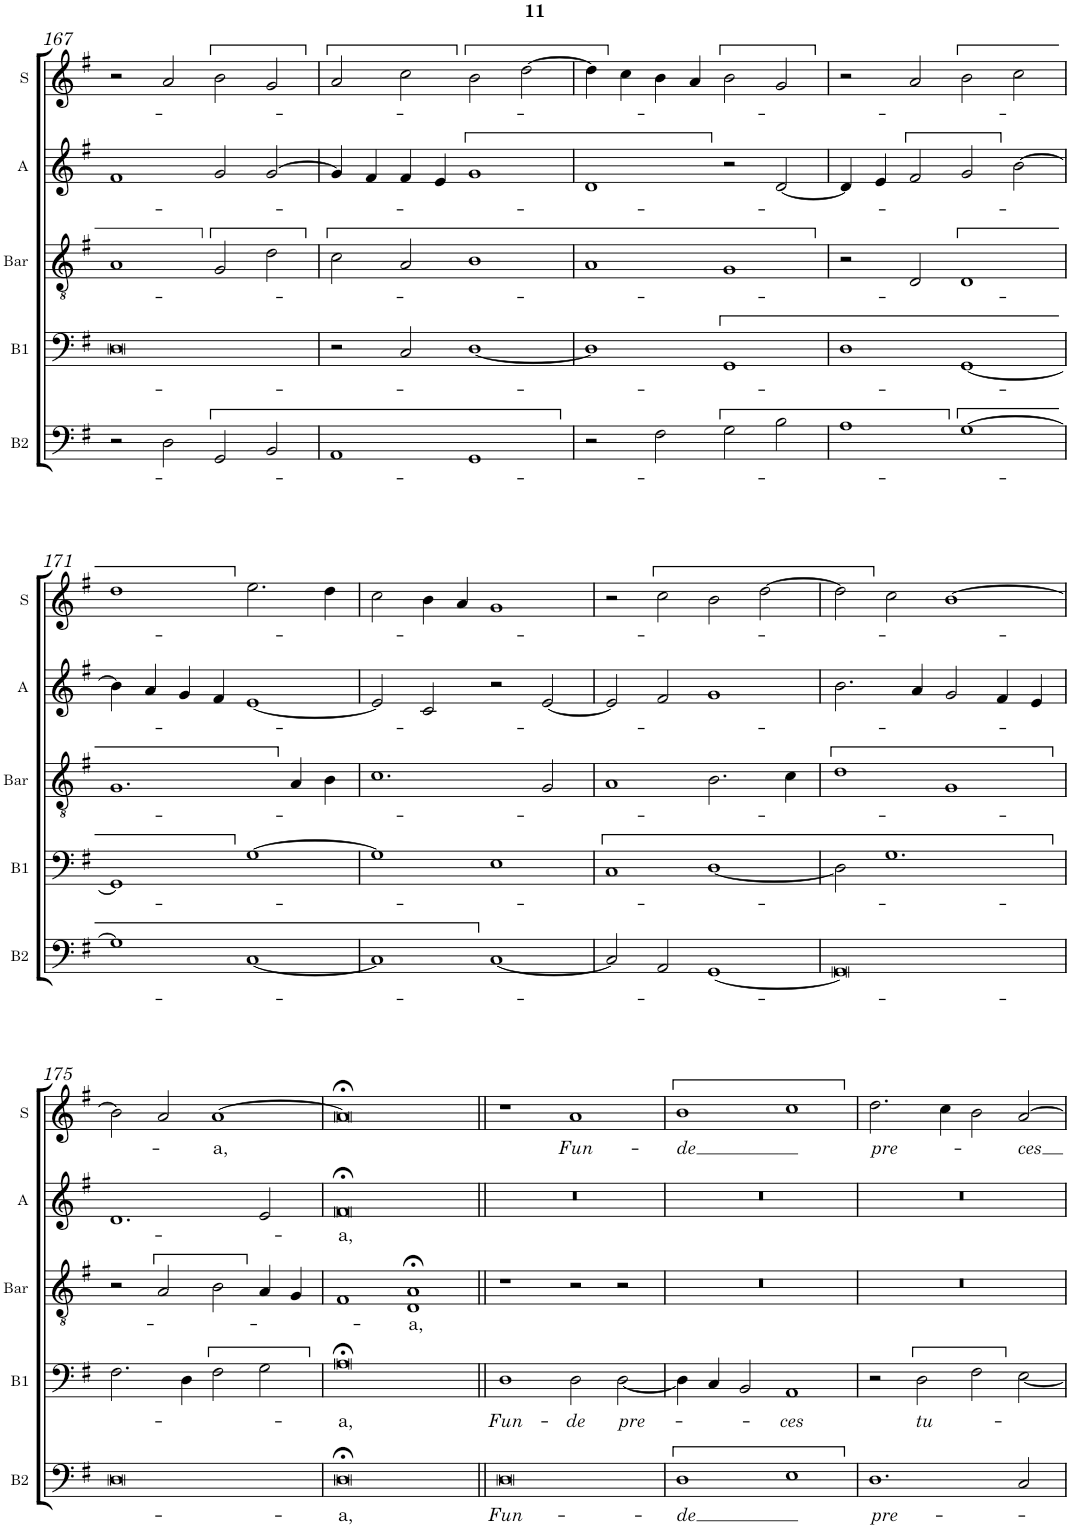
**kern	**text	**kern	**text	**kern	**text	**kern	**text	**kern	**text
*part5	*part5	*part4	*part4	*part3	*part3	*part2	*part2	*part1	*part1
*staff5	*staff5	*staff4	*staff4	*staff3	*staff3	*staff2	*staff2	*staff1	*staff1
*I"B2	*	*I"B1	*	*I"Bar	*	*I"A	*	*I"S	*
*I'B2	*	*I'B1	*	*I'Bar	*	*I'A	*	*I'S	*
!!LO:PB:g=z
*clefF4	*	*clefF4	*	*clefGv2	*	*clefG2	*	*clefG2	*
*	*	*	*	*	*	*Trd4c7	*	*	*
*k[f#]	*	*k[f#]	*	*k[f#]	*	*k[f#]	*	*k[f#]	*
*M4/2	*	*M4/2	*	*M4/2	*	*M4/2	*	*M4/2	*
=167	=167	=167	=167	=167	=167	=167	=167	=167	=167
2r	.	0D	.	1A	.	1f#	.	2r	.
2D\	.	.	.	.	.	.	.	2a/	.
2GG/	.	.	.	2G/	.	2g/	.	2b\	.
2BB/	.	.	.	2d\	.	[>2g/	.	2g/	.
=168	=168	=168	=168	=168	=168	=168	=168	=168	=168
1AA	.	2r	.	2c\	.	4g/]	.	2a/	.
.	.	.	.	.	.	4f#/	.	.	.
.	.	2C/	.	2A/	.	4f#/	.	2cc\	.
.	.	.	.	.	.	4e/	.	.	.
1GG	.	[<1D	.	1B	.	1g	.	2b\	.
.	.	.	.	.	.	.	.	[>2dd\	.
=169	=169	=169	=169	=169	=169	=169	=169	=169	=169
2r	.	1D]	.	1A	.	1d	.	4dd\]	.
.	.	.	.	.	.	.	.	4cc\	.
2F#\	.	.	.	.	.	.	.	4b\	.
.	.	.	.	.	.	.	.	4a/	.
2G\	.	1GG	.	1G	.	2r	.	2b\	.
2B\	.	.	.	.	.	[<2d/	.	2g/	.
=170	=170	=170	=170	=170	=170	=170	=170	=170	=170
1A	.	1D	.	2r	.	4d/]	.	2r	.
.	.	.	.	.	.	4e/	.	.	.
.	.	.	.	2D/	.	2f#/	.	2a/	.
[>1G	.	[<1GG	.	1D	.	2g/	.	2b\	.
.	.	.	.	.	.	[>2b\	.	2cc\	.
!!LO:LB:g=z
=171	=171	=171	=171	=171	=171	=171	=171	=171	=171
1G]	.	1GG]	.	1.G	.	4b\]	.	1dd	.
.	.	.	.	.	.	4a/	.	.	.
.	.	.	.	.	.	4g/	.	.	.
.	.	.	.	.	.	4f#/	.	.	.
[<1C	.	[>1G	.	.	.	[<1e	.	2.ee\	.
.	.	.	.	4A/	.	.	.	.	.
.	.	.	.	4B\	.	.	.	4dd\	.
=172	=172	=172	=172	=172	=172	=172	=172	=172	=172
1C]	.	1G]	.	1.c	.	2e/]	.	2cc\	.
.	.	.	.	.	.	2c/	.	4b\	.
.	.	.	.	.	.	.	.	4a/	.
[<1C	.	1E	.	.	.	2r	.	1g	.
.	.	.	.	2G/	.	[<2e/	.	.	.
=173	=173	=173	=173	=173	=173	=173	=173	=173	=173
2C/]	.	1C	.	1A	.	2e/]	.	2r	.
2AA/	.	.	.	.	.	2f#/	.	2cc\	.
[<1GG	.	[<1D	.	2.B\	.	1g	.	2b\	.
.	.	.	.	.	.	.	.	[>2dd\	.
.	.	.	.	4c\	.	.	.	.	.
=174	=174	=174	=174	=174	=174	=174	=174	=174	=174
0GG]	.	2D\]	.	1d	.	2.b\	.	2dd\]	.
.	.	1.G	.	.	.	.	.	2cc\	.
.	.	.	.	.	.	4a/	.	.	.
.	.	.	.	1G	.	2g/	.	[>1b	.
.	.	.	.	.	.	4f#/	.	.	.
.	.	.	.	.	.	4e/	.	.	.
!!LO:LB:g=z
=175	=175	=175	=175	=175	=175	=175	=175	=175	=175
0D	.	2.F#\	.	2r	.	1.d	.	2b\]	.
.	.	.	.	2A/	.	.	.	2a/	.
.	.	4D\	.	.	.	.	.	.	.
!	!	!	!	!	!	!	!	!	!LO:LY:b
.	.	2F#\	.	2B\	.	.	.	[>1a	a,
.	.	2G\	.	4A/	.	2e/	.	.	.
.	.	.	.	4G/	.	.	.	.	.
=176	=176	=176	=176	=176	=176	=176	=176	=176	=176
!	!LO:LY:b	!	!LO:LY:b	!	!	!	!LO:LY:b	!	!
0D;<	-a,	0A;<	-a,	1F#	.	0f#;<	-a,	0a;<]	.
!	!	!	!	!	!LO:LY:b	!	!	!	!
.	.	.	.	1D;< 1A;<	a,	.	.	.	.
=177||	=177||	=177||	=177||	=177||	=177||	=177||	=177||	=177||	=177||
!	!LO:LY:b	!	!LO:LY:b	!	!	!	!	!	!
0D	Fun-	1D	Fun-	1r	.	0r	.	1r	.
!	!	!	!LO:LY:b	!	!	!	!	!	!LO:LY:b
.	.	2D\	-de	2r	.	.	.	1a	Fun-
!	!	!	!LO:LY:b	!	!	!	!	!	!
.	.	[<2D\	pre-	2r	.	.	.	.	.
=178	=178	=178	=178	=178	=178	=178	=178	=178	=178
!	!LO:LY:b	!	!	!	!	!	!	!	!LO:LY:b
1D	-de	4D\]	.	0r	.	0r	.	1b	-de
.	.	4C/	.	.	.	.	.	.	.
.	.	2BB/	.	.	.	.	.	.	.
!	!	!	!LO:LY:b	!	!	!	!	!	!
1E	.	1AA	-ces	.	.	.	.	1cc	.
=179	=179	=179	=179	=179	=179	=179	=179	=179	=179
!	!LO:LY:b	!	!	!	!	!	!	!	!LO:LY:b
1.D	pre-	2r	.	0r	.	0r	.	2.dd\	pre-
!	!	!	!LO:LY:b	!	!	!	!	!	!
.	.	2D\	tu-	.	.	.	.	.	.
.	.	.	.	.	.	.	.	4cc\	.
.	.	2F#\	.	.	.	.	.	2b\	.
!	!	!	!	!	!	!	!	!	!LO:LY:b
2C/	.	[<2E\	.	.	.	.	.	[>2a/	-ces
=	=	=	=	=	=	=	=	=	=
*-	*-	*-	*-	*-	*-	*-	*-	*-	*-
